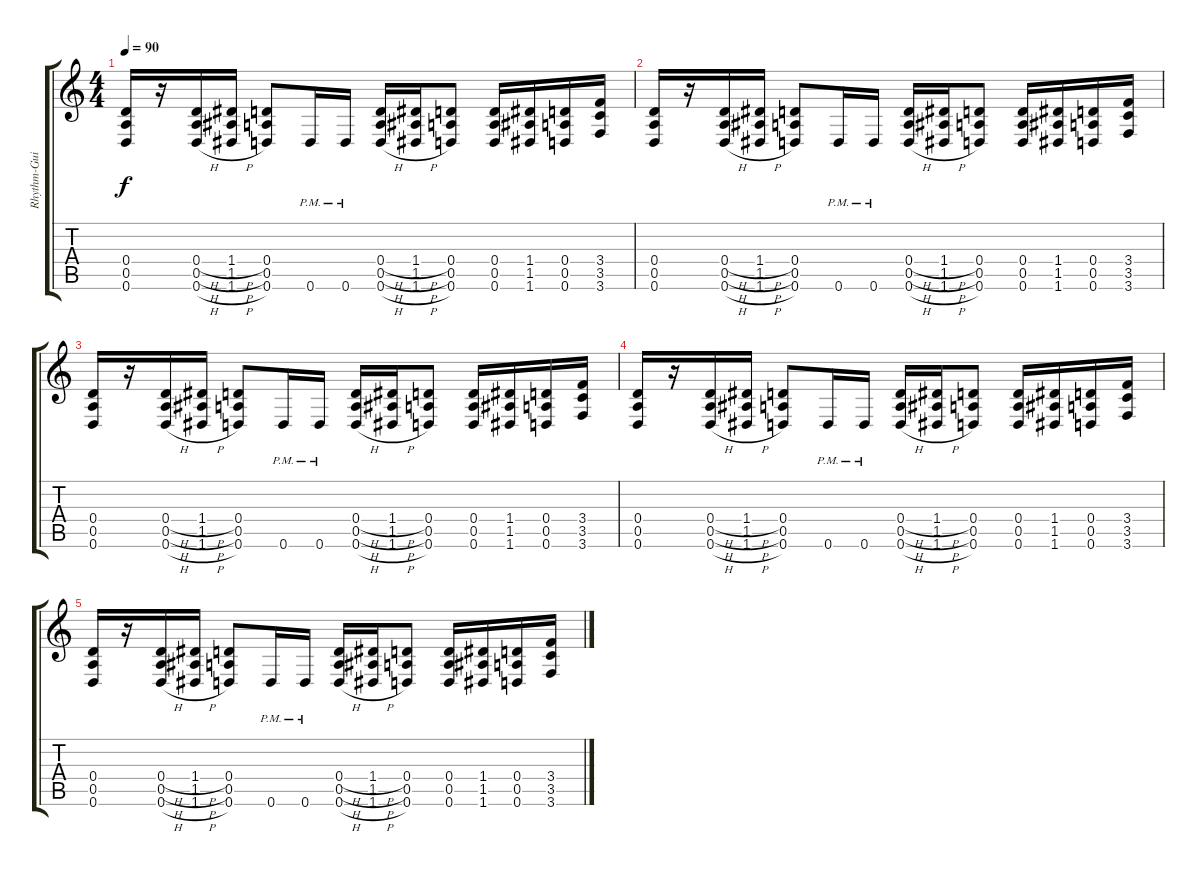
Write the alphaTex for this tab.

\track ("Rhythm-Guitar" "Rhythm-Gui") {instrument overdrivenguitar}
\staff {score tabs}
\tuning (E4 B3 G3 D3 A2 D2) {hide}
\ts (4 4)
\tempo 90
\clef g2
\ks c
(0.4 0.5 0.6).16{dy f} r.16 (0.4{h} 0.5{h} 0.6{h}).16 (1.4{h} 1.5{h} 1.6{h}).16 (0.4 0.5 0.6).8 0.6{pm}.16 0.6{pm}.16 (0.4{h} 0.5{h} 0.6{h}).16 (1.4{h} 1.5{h} 1.6{h}).16 (0.4 0.5 0.6).8 (0.4 0.5 0.6).16 (1.4 1.5 1.6).16 (0.4 0.5 0.6).16 (3.4 3.5 3.6).16 |
(0.4 0.5 0.6).16 r.16 (0.4{h} 0.5{h} 0.6{h}).16 (1.4{h} 1.5{h} 1.6{h}).16 (0.4 0.5 0.6).8 0.6{pm}.16 0.6{pm}.16 (0.4{h} 0.5{h} 0.6{h}).16 (1.4{h} 1.5{h} 1.6{h}).16 (0.4 0.5 0.6).8 (0.4 0.5 0.6).16 (1.4 1.5 1.6).16 (0.4 0.5 0.6).16 (3.4 3.5 3.6).16 |
(0.4 0.5 0.6).16 r.16 (0.4{h} 0.5{h} 0.6{h}).16 (1.4{h} 1.5{h} 1.6{h}).16 (0.4 0.5 0.6).8 0.6{pm}.16 0.6{pm}.16 (0.4{h} 0.5{h} 0.6{h}).16 (1.4{h} 1.5{h} 1.6{h}).16 (0.4 0.5 0.6).8 (0.4 0.5 0.6).16 (1.4 1.5 1.6).16 (0.4 0.5 0.6).16 (3.4 3.5 3.6).16 |
(0.4 0.5 0.6).16 r.16 (0.4{h} 0.5{h} 0.6{h}).16 (1.4{h} 1.5{h} 1.6{h}).16 (0.4 0.5 0.6).8 0.6{pm}.16 0.6{pm}.16 (0.4{h} 0.5{h} 0.6{h}).16 (1.4{h} 1.5{h} 1.6{h}).16 (0.4 0.5 0.6).8 (0.4 0.5 0.6).16 (1.4 1.5 1.6).16 (0.4 0.5 0.6).16 (3.4 3.5 3.6).16 |
(0.4 0.5 0.6).16 r.16 (0.4{h} 0.5{h} 0.6{h}).16 (1.4{h} 1.5{h} 1.6{h}).16 (0.4 0.5 0.6).8 0.6{pm}.16 0.6{pm}.16 (0.4{h} 0.5{h} 0.6{h}).16 (1.4{h} 1.5{h} 1.6{h}).16 (0.4 0.5 0.6).8 (0.4 0.5 0.6).16 (1.4 1.5 1.6).16 (0.4 0.5 0.6).16 (3.4 3.5 3.6).16
